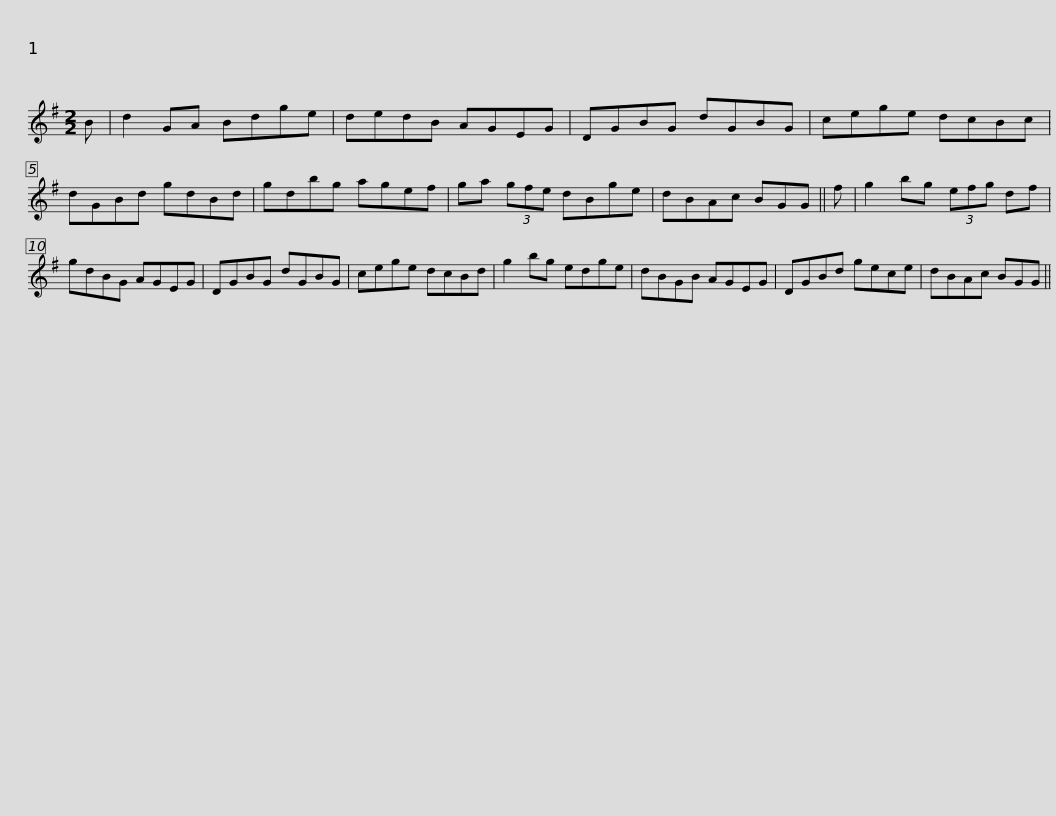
X:1
L:1/8
M:2/2
I:linebreak $
K:G
V:1 treble
V:1
 B | d2 GA Bdge | dedB AGEG | DGBG dGBG | cege dcBc | %5
 dGBd gdBd |$ gdbg agef | ga (3gfe dBge | dBAc BGG || f | %10
 g2 bg (3efg df | gdBG AGEG |$ DGBG dGBG | cege dcBd | g2 bg edge | %15
 dBGB AGEG | DGBd gece | dBAc BGG || %18
